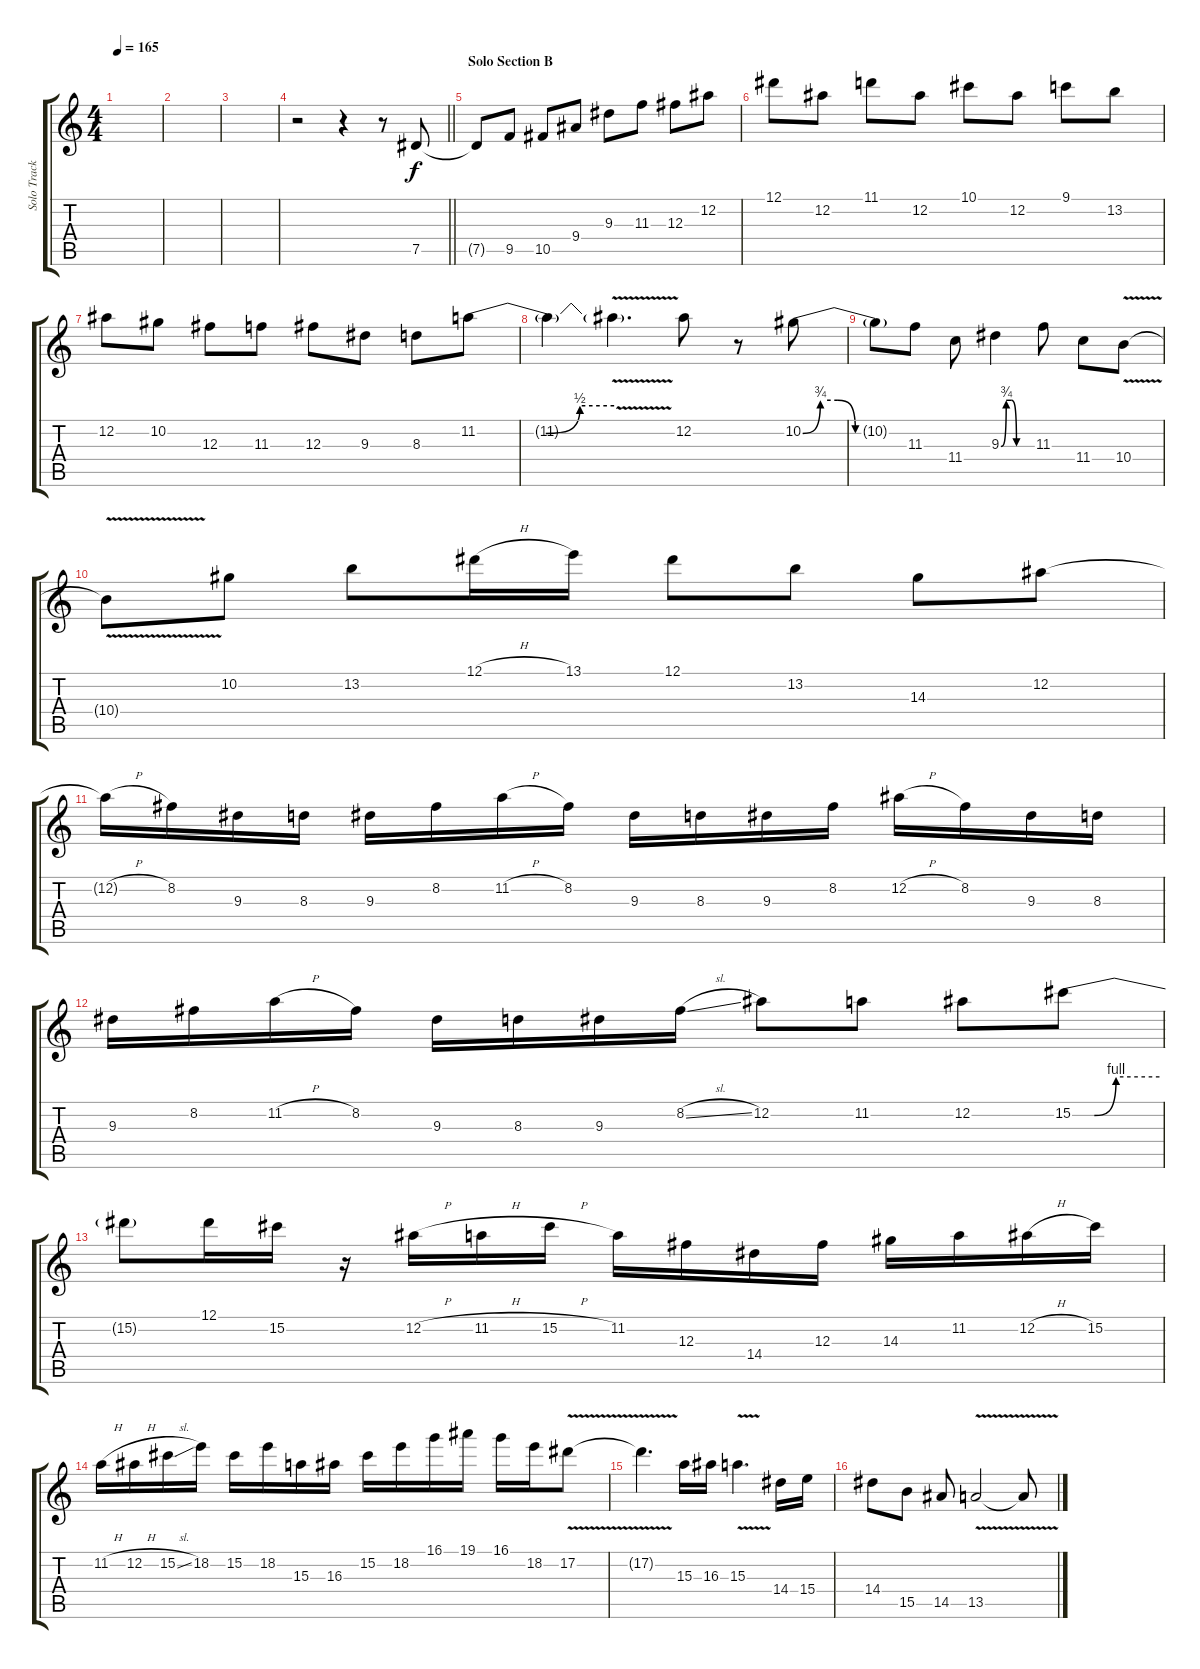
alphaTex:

\track ("Solo Track 2" "Solo Track") {instrument distortionguitar}
\staff {score tabs}
\tuning (Eb4 Bb3 Gb3 Db3 Ab2 Eb2) {hide}
\ts (4 4)
\tempo 165
\clef g2
\ks c
|
|
|
\barLineRight lightlight
r.2 r.4 r.8 7.5.8 |
\section ("" "Solo Section B")
7.5{t}.8 9.5.8 10.5.8 9.4.8 9.3.8 11.3.8 12.3.8 12.2.8 |
12.1.8 12.2.8 11.1.8 12.2.8 10.1.8 12.2.8 9.1.8 13.2.8 |
12.2.8 10.2.8 12.3.8 11.3.8 12.3.8 9.3.8 8.3.8 11.2{be (custom 0 0 15 0 30 0 45 2 60 2)}.8 |
11.2{t}.4 11.2{v t}.4{d} 12.2.8 r.8 10.2{be (custom 0 0 10 3 20 3 30 0 60 0)}.8 |
10.2{t}.8 11.3.8 11.4.8 9.3{be (custom 0 0 10 3 20 3 30 0 60 0)}.4 11.3.8 11.4.8 10.4{v}.8 |
10.4{t}.8 10.2.8 13.2.8 12.1{h}.16 13.1.16 12.1.8 13.2.8 14.3.8 12.2.8 |
12.2{h t}.16 8.2.16 9.3.16 8.3.16 9.3.16 8.2.16 11.2{h}.16 8.2.16 9.3.16 8.3.16 9.3.16 8.2.16 12.2{h}.16 8.2.16 9.3.16 8.3.16 |
9.3.16 8.2.16 11.2{h}.16 8.2.16 9.3.16 8.3.16 9.3.16 8.2{sl}.16 12.2.8 11.2.8 12.2.8 15.2{be (custom 0 0 15 0 30 4 60 4)}.8 |
15.2{t}.8 12.1.16 15.2.16 r.16 12.2{h}.16 11.2{h}.16 15.2{h}.16 11.2.16 12.3.16 14.4.16 12.3.16 14.3.16 11.2.16 12.2{h}.16 15.2.16 |
11.2{h}.16 12.2{h}.16 15.2{sl}.16 18.2.16 15.2.16 18.2.16 15.3.16 16.3.16 15.2.16 18.2.16 16.1.16 19.1.16 16.1.16 18.2.16 17.2{v}.8 |
17.2{t}.4{d} 15.3.16 16.3.16 15.3{v}.4{d} 14.4.16 15.4.16 |
14.4.8 15.5.8 14.5.8 13.5{v}.2 13.5{t}.8
